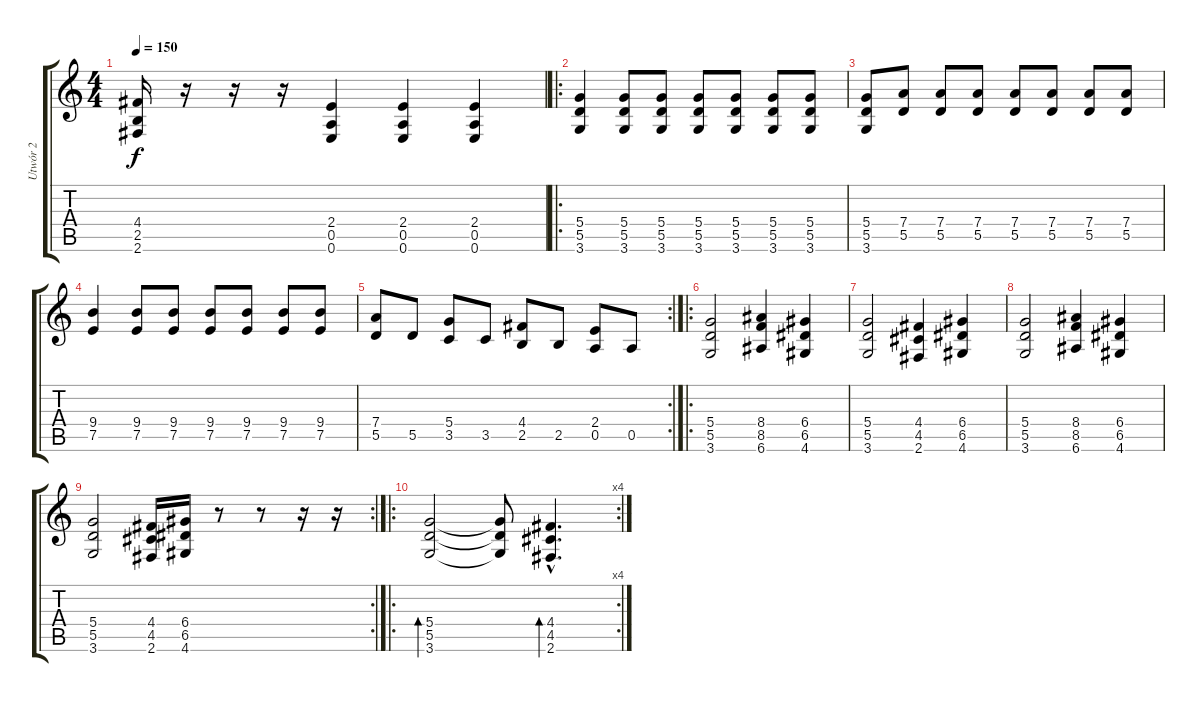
\track ("Utwór 2" "Utwór 2") {instrument distortionguitar}
\staff {score tabs}
\tuning (E4 B3 G3 D3 A2 E2) {hide}
\ts (4 4)
\tempo 150
\clef g2
\ks c
(4.4 2.5 2.6).16{dy f} r.16 r.16 r.16 (2.4 0.5 0.6).4 (2.4 0.5 0.6).4 (2.4 0.5 0.6).4 |
\ro
(5.4 5.5 3.6).4 (5.4 5.5 3.6).8 (5.4 5.5 3.6).8 (5.4 5.5 3.6).8 (5.4 5.5 3.6).8 (5.4 5.5 3.6).8 (5.4 5.5 3.6).8 |
(5.4 5.5 3.6).8 (7.4 5.5).8 (7.4 5.5).8 (7.4 5.5).8 (7.4 5.5).8 (7.4 5.5).8 (7.4 5.5).8 (7.4 5.5).8 |
(9.4 7.5).4 (9.4 7.5).8 (9.4 7.5).8 (9.4 7.5).8 (9.4 7.5).8 (9.4 7.5).8 (9.4 7.5).8 |
\rc 2
(7.4 5.5).8 5.5.8 (5.4 3.5).8 3.5.8 (4.4 2.5).8 2.5.8 (2.4 0.5).8 0.5.8 |
\ro
(5.4 5.5 3.6).2 (8.4 8.5 6.6).4 (6.4 6.5 4.6).4 |
(5.4 5.5 3.6).2 (4.4 4.5 2.6).4 (6.4 6.5 4.6).4 |
(5.4 5.5 3.6).2 (8.4 8.5 6.6).4 (6.4 6.5 4.6).4 |
\rc 2
(5.4 5.5 3.6).2 (4.4 4.5 2.6).16 (6.4 6.5 4.6).16 r.8 r.8 r.16 r.16 |
\ro
\rc 4
(5.4 5.5 3.6).2{bd 240} (5.4{t} 5.5{t} 3.6{t}).8 (4.4{hac} 4.5{hac} 2.6{hac}).4{d bd 120}
